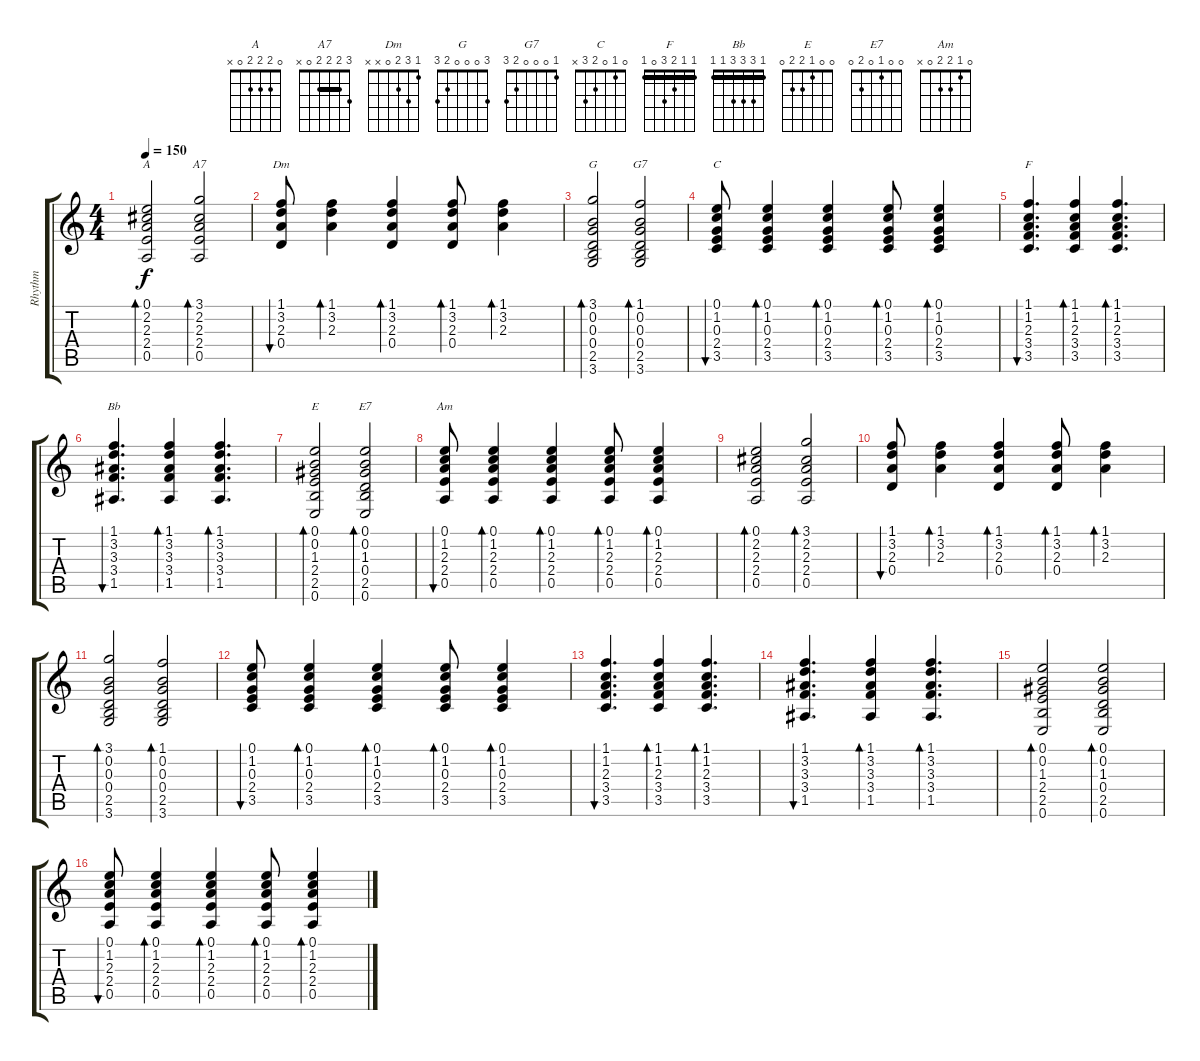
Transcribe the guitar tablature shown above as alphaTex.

\track ("Rhythm" "Rhythm") {instrument acousticguitarnylon}
\staff {score tabs}
\tuning (E4 B3 G3 D3 A2 E2) {hide}
\chord ("A" 0 2 2 2 0 x)
\chord ("A7" 3 2 2 2 0 x) {barre 2}
\chord ("Dm" 1 3 2 0 x x)
\chord ("G" 3 0 0 0 2 3)
\chord ("G7" 1 0 0 0 2 3)
\chord ("C" 0 1 0 2 3 x)
\chord ("F" 1 1 2 3 0 1) {barre 1}
\chord ("Bb" 1 3 3 3 1 1) {barre 1}
\chord ("E" 0 0 1 2 2 0)
\chord ("E7" 0 0 1 0 2 0)
\chord ("Am" 0 1 2 2 0 x)
\ts (4 4)
\tempo 150
\clef g2
\ks aminor
(0.1 2.2 2.3 2.4 0.5).2{bd 240 ch "A" dy f instrument acousticguitarnylon} (3.1 2.2 2.3 2.4 0.5).2{bd 240 ch "A7"} |
(1.1 3.2 2.3 0.4).8{bu 60 ch "Dm"} (1.1 3.2 2.3).4{bd 60} (1.1 3.2 2.3 0.4).4{bd 60} (1.1 3.2 2.3 0.4).8{bd 60} (1.1 3.2 2.3).4{bd 60} |
(3.1 0.2 0.3 0.4 2.5 3.6).2{bd 240 ch "G"} (1.1 0.2 0.3 0.4 2.5 3.6).2{bd 240 ch "G7"} |
(0.1 1.2 0.3 2.4 3.5).8{bu 60 ch "C"} (0.1 1.2 0.3 2.4 3.5).4{bd 60} (0.1 1.2 0.3 2.4 3.5).4{bd 60} (0.1 1.2 0.3 2.4 3.5).8{bd 60} (0.1 1.2 0.3 2.4 3.5).4{bd 60} |
(1.1 1.2 2.3 3.4 3.5).4{d bu 60 ch "F"} (1.1 1.2 2.3 3.4 3.5).4{bd 60} (1.1 1.2 2.3 3.4 3.5).4{d bd 60} |
(1.1 3.2 3.3 3.4 1.5).4{d bu 60 ch "Bb"} (1.1 3.2 3.3 3.4 1.5).4{bd 60} (1.1 3.2 3.3 3.4 1.5).4{d bd 60} |
(0.1 0.2 1.3 2.4 2.5 0.6).2{bd 60 ch "E"} (0.1 0.2 1.3 0.4 2.5 0.6).2{bd 60 ch "E7"} |
(0.1 1.2 2.3 2.4 0.5).8{bu 60 ch "Am"} (0.1 1.2 2.3 2.4 0.5).4{bd 60} (0.1 1.2 2.3 2.4 0.5).4{bd 60} (0.1 1.2 2.3 2.4 0.5).8{bd 60} (0.1 1.2 2.3 2.4 0.5).4{bd 60} |
(0.1 2.2 2.3 2.4 0.5).2{bd 240} (3.1 2.2 2.3 2.4 0.5).2{bd 240} |
(1.1 3.2 2.3 0.4).8{bu 60} (1.1 3.2 2.3).4{bd 60} (1.1 3.2 2.3 0.4).4{bd 60} (1.1 3.2 2.3 0.4).8{bd 60} (1.1 3.2 2.3).4{bd 60} |
(3.1 0.2 0.3 0.4 2.5 3.6).2{bd 240} (1.1 0.2 0.3 0.4 2.5 3.6).2{bd 240} |
(0.1 1.2 0.3 2.4 3.5).8{bu 60} (0.1 1.2 0.3 2.4 3.5).4{bd 60} (0.1 1.2 0.3 2.4 3.5).4{bd 60} (0.1 1.2 0.3 2.4 3.5).8{bd 60} (0.1 1.2 0.3 2.4 3.5).4{bd 60} |
(1.1 1.2 2.3 3.4 3.5).4{d bu 60} (1.1 1.2 2.3 3.4 3.5).4{bd 60} (1.1 1.2 2.3 3.4 3.5).4{d bd 60} |
(1.1 3.2 3.3 3.4 1.5).4{d bu 60} (1.1 3.2 3.3 3.4 1.5).4{bd 60} (1.1 3.2 3.3 3.4 1.5).4{d bd 60} |
(0.1 0.2 1.3 2.4 2.5 0.6).2{bd 60} (0.1 0.2 1.3 0.4 2.5 0.6).2{bd 60} |
(0.1 1.2 2.3 2.4 0.5).8{bu 60} (0.1 1.2 2.3 2.4 0.5).4{bd 60} (0.1 1.2 2.3 2.4 0.5).4{bd 60} (0.1 1.2 2.3 2.4 0.5).8{bd 60} (0.1 1.2 2.3 2.4 0.5).4{bd 60}
